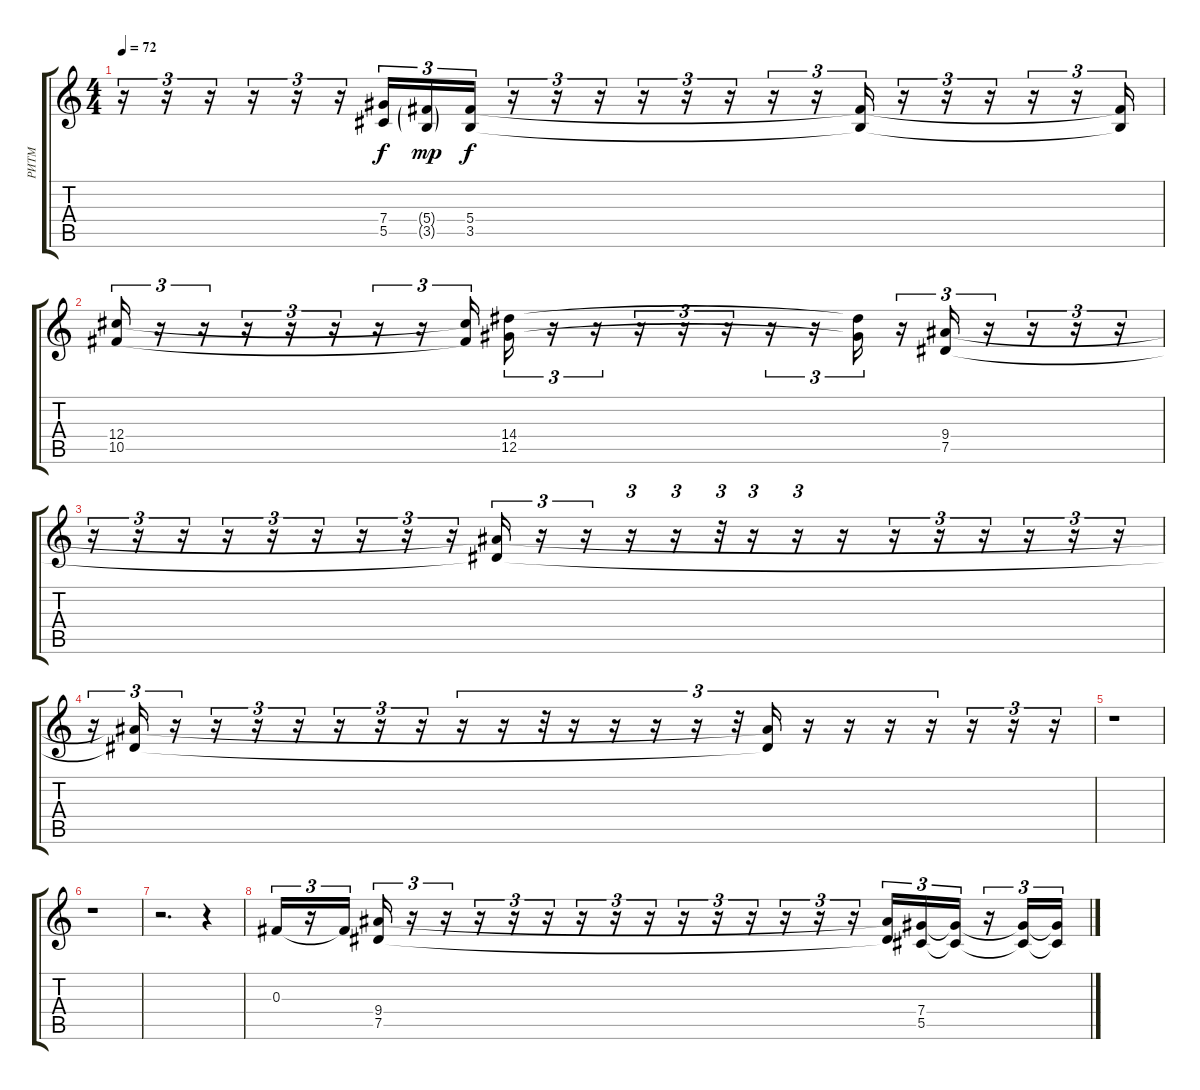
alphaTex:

\track ("РИТМ" "РИТМ") {instrument overdrivenguitar}
\staff {score tabs}
\tuning (Eb4 Bb3 Gb3 Db3 Ab2 Eb2) {hide}
\ts (4 4)
\tempo 72
\clef g2
\ks c
r.16{tu (3 2) dy f} r.16{tu (3 2)} r.16{tu (3 2)} r.16{tu (3 2)} r.16{tu (3 2)} r.16{tu (3 2)} (7.4{t} 5.5{t}).16{tu (3 2)} (5.4{g} 3.5{g}).16{tu (3 2) dy mp} (5.4 3.5).16{tu (3 2) dy f} r.16{tu (3 2)} r.16{tu (3 2)} r.16{tu (3 2)} r.16{tu (3 2)} r.16{tu (3 2)} r.16{tu (3 2)} r.16{tu (3 2)} r.16{tu (3 2)} (5.4{t} 3.5{t}).16{tu (3 2)} r.16{tu (3 2)} r.16{tu (3 2)} r.16{tu (3 2)} r.16{tu (3 2)} r.16{tu (3 2)} (5.4{t} 3.5{t}).16{tu (3 2)} |
(12.4 10.5).16{tu (3 2)} r.16{tu (3 2)} r.16{tu (3 2)} r.16{tu (3 2)} r.16{tu (3 2)} r.16{tu (3 2)} r.16{tu (3 2)} r.16{tu (3 2)} (12.4{t} 10.5{t}).16{tu (3 2)} (14.4 12.5).16{tu (3 2)} r.16{tu (3 2)} r.16{tu (3 2)} r.16{tu (3 2)} r.16{tu (3 2)} r.16{tu (3 2)} r.16{tu (3 2)} r.16{tu (3 2)} (14.4{t} 12.5{t}).16{tu (3 2)} r.16{tu (3 2)} (9.4 7.5).16{tu (3 2)} r.16{tu (3 2)} r.16{tu (3 2)} r.16{tu (3 2)} r.16{tu (3 2)} |
r.16{tu (3 2)} r.16{tu (3 2)} r.16{tu (3 2)} r.16{tu (3 2)} r.16{tu (3 2)} r.16{tu (3 2)} r.16{tu (3 2)} r.16{tu (3 2)} r.16{tu (3 2)} (9.4{t} 7.5{t}).16{tu (3 2)} r.16{tu (3 2)} r.16{tu (3 2)} r.16{tu (3 2)} r.16{tu (3 2)} r.32{tu (3 2)} r.16{tu (3 2)} r.16{tu (3 2)} r.16 r.16{tu (3 2)} r.16{tu (3 2)} r.16{tu (3 2)} r.16{tu (3 2)} r.16{tu (3 2)} r.16{tu (3 2)} |
r.16{tu (3 2)} (9.4{t} 7.5{t}).16{tu (3 2)} r.16{tu (3 2)} r.16{tu (3 2)} r.16{tu (3 2)} r.16{tu (3 2)} r.16{tu (3 2)} r.16{tu (3 2)} r.16{tu (3 2)} r.16{tu (3 2)} r.16{tu (3 2)} r.32{tu (3 2)} r.16{tu (3 2)} r.16{tu (3 2)} r.16{tu (3 2)} r.16{tu (3 2)} r.32{tu (3 2)} (9.4{t} 7.5{t}).16{tu (3 2)} r.16{tu (3 2)} r.16{tu (3 2)} r.16{tu (3 2)} r.16{tu (3 2)} r.16{tu (3 2)} r.16{tu (3 2)} r.16{tu (3 2)} |
r.1 |
r.1 |
r.2{d} r.4 |
0.3.16{tu (3 2)} r.16{tu (3 2)} 0.3{t}.16{tu (3 2)} (9.4 7.5).16{tu (3 2)} r.16{tu (3 2)} r.16{tu (3 2)} r.16{tu (3 2)} r.16{tu (3 2)} r.16{tu (3 2)} r.16{tu (3 2)} r.16{tu (3 2)} r.16{tu (3 2)} r.16{tu (3 2)} r.16{tu (3 2)} r.16{tu (3 2)} r.16{tu (3 2)} r.16{tu (3 2)} r.16{tu (3 2)} (9.4{t} 7.5{t}).16{tu (3 2)} (7.4 5.5).16{tu (3 2)} (7.4{t} 5.5{t}).16{tu (3 2)} r.16{tu (3 2)} (7.4{t} 5.5{t}).16{tu (3 2)} (7.4{t} 5.5{t}).16{tu (3 2)}
